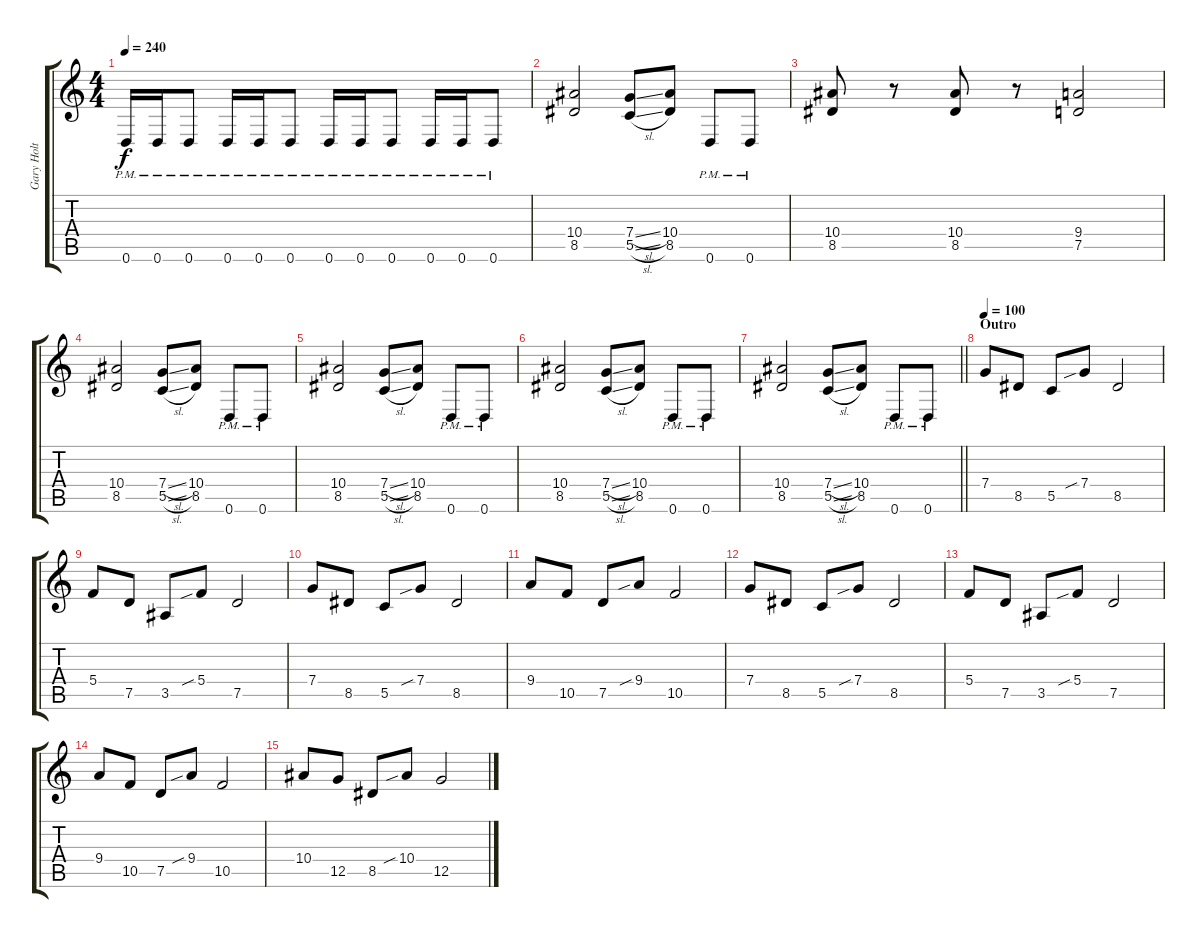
\track ("Gary Holt" "Gary Holt") {instrument acousticguitarsteel}
\staff {score tabs}
\tuning (D4 A3 F3 C3 G2 D2) {hide}
\ts (4 4)
\tempo 240
\clef g2
\ks c
0.6{pm}.16{dy f} 0.6{pm}.16 0.6{pm}.8 0.6{pm}.16 0.6{pm}.16 0.6{pm}.8 0.6{pm}.16 0.6{pm}.16 0.6{pm}.8 0.6{pm}.16 0.6{pm}.16 0.6{pm}.8 |
(10.4 8.5).2 (7.4{sl} 5.5{sl}).8 (10.4 8.5).8 0.6{pm}.8 0.6{pm}.8 |
(10.4 8.5).8 r.8 (10.4 8.5).8 r.8 (9.4 7.5).2 |
(10.4 8.5).2 (7.4{sl} 5.5{sl}).8 (10.4 8.5).8 0.6{pm}.8 0.6{pm}.8 |
(10.4 8.5).2 (7.4{sl} 5.5{sl}).8 (10.4 8.5).8 0.6{pm}.8 0.6{pm}.8 |
(10.4 8.5).2 (7.4{sl} 5.5{sl}).8 (10.4 8.5).8 0.6{pm}.8 0.6{pm}.8 |
\barLineRight lightlight
(10.4 8.5).2 (7.4{sl} 5.5{sl}).8 (10.4 8.5).8 0.6{pm}.8 0.6{pm}.8 |
\section ("" "Outro")
\tempo 100
7.4.8{volume 0 instrument acousticguitarsteel} 8.5.8{volume 16 balance 8} 5.5.8 7.4{sib}.8 8.5.2 |
5.4.8 7.5.8 3.5.8 5.4{sib}.8 7.5.2 |
7.4.8 8.5.8 5.5.8 7.4{sib}.8 8.5.2 |
9.4.8{volume 0} 10.5.8 7.5.8 9.4{sib}.8 10.5.2 |
7.4.8 8.5.8 5.5.8 7.4{sib}.8 8.5.2 |
5.4.8 7.5.8 3.5.8 5.4{sib}.8 7.5.2 |
9.4.8{volume 0} 10.5.8 7.5.8 9.4{sib}.8 10.5.2 |
10.4.8 12.5.8 8.5.8 10.4{sib}.8 12.5.2
